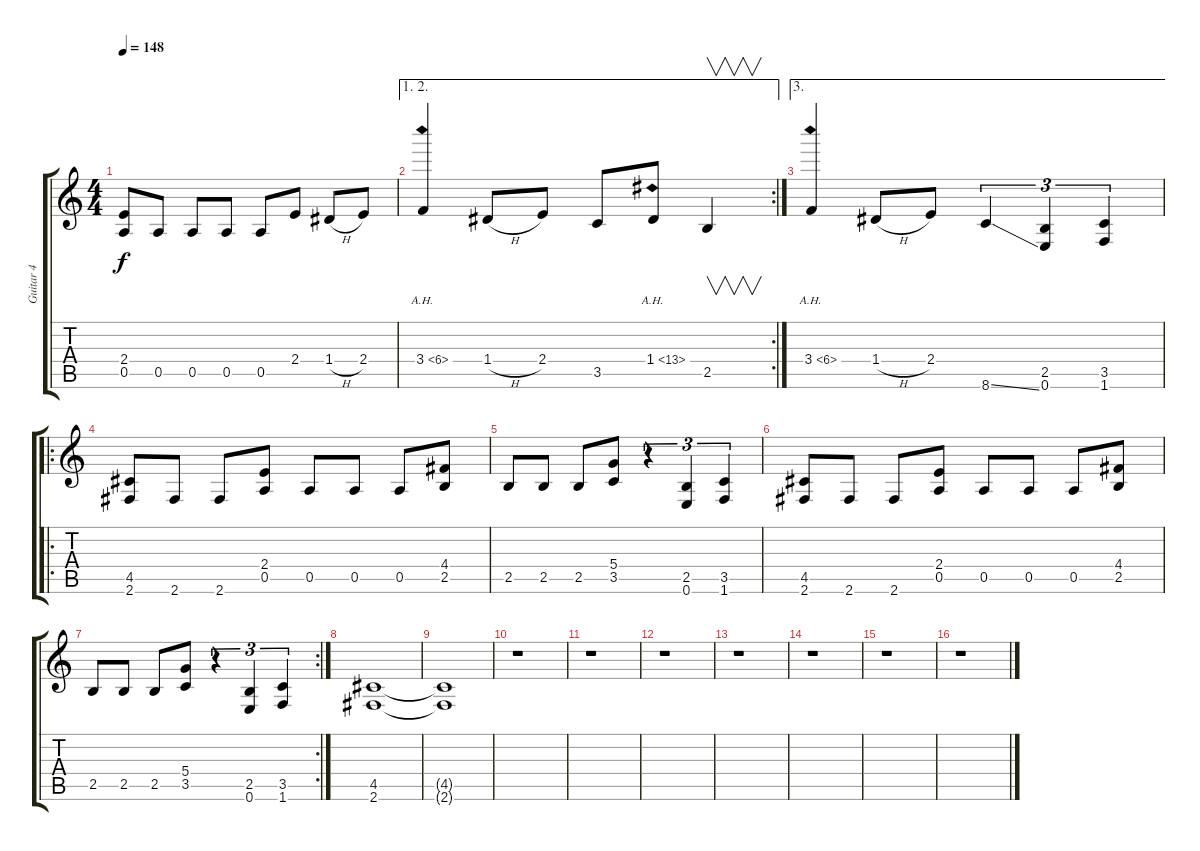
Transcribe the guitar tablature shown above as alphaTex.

\track ("Guitar 4" "Guitar 4") {instrument overdrivenguitar}
\staff {score tabs}
\tuning (E4 B3 G3 D3 A2 E2) {hide}
\ts (4 4)
\tempo 148
\clef g2
\ks c
(2.4 0.5).8{dy f} 0.5.8 0.5.8 0.5.8 0.5.8 2.4.8 1.4{h}.8 2.4.8 |
\ae (1 2)
\rc 2
3.4{ah 3}.4 1.4{h}.8 2.4.8 3.5.8 1.4{ah 12}.8 2.5.4{v} |
\ae 3
3.4{ah 3}.4 1.4{h}.8 2.4.8 8.6{ss}.4{tu (3 2)} (2.5 0.6).4{tu (3 2)} (3.5 1.6).4{tu (3 2)} |
\ro
(4.5 2.6).8 2.6.8 2.6.8 (2.4 0.5).8 0.5.8 0.5.8 0.5.8 (4.4 2.5).8 |
2.5.8 2.5.8 2.5.8 (5.4 3.5).8 r.4{tu (3 2)} (2.5 0.6).4{tu (3 2)} (3.5 1.6).4{tu (3 2)} |
(4.5 2.6).8 2.6.8 2.6.8 (2.4 0.5).8 0.5.8 0.5.8 0.5.8 (4.4 2.5).8 |
\rc 2
2.5.8 2.5.8 2.5.8 (5.4 3.5).8 r.4{tu (3 2)} (2.5 0.6).4{tu (3 2)} (3.5 1.6).4{tu (3 2)} |
(4.5 2.6).1 |
(4.5{t} 2.6{t}).1 |
r.1 |
r.1 |
r.1 |
r.1 |
r.1 |
r.1 |
r.1
